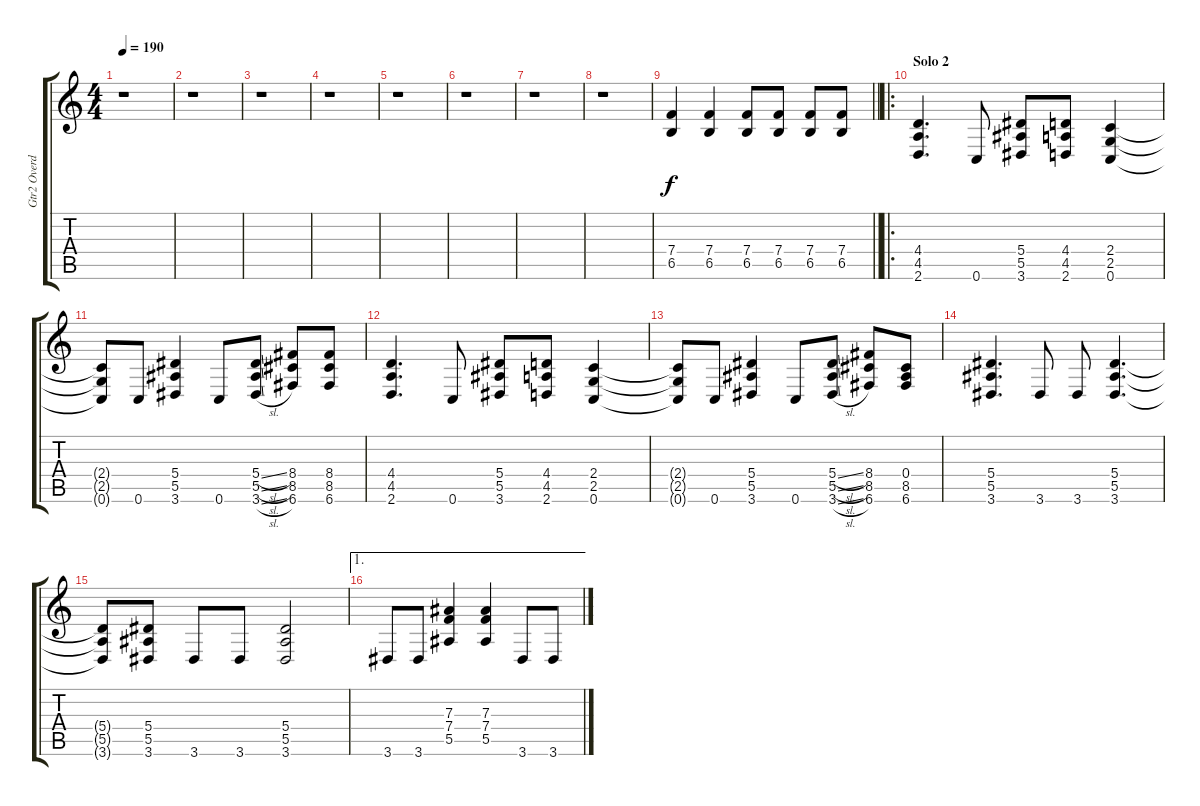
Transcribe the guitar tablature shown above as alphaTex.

\track ("Gtr2 Overdub" "Gtr2 Overd") {instrument distortionguitar}
\staff {score tabs}
\tuning (C4 G3 Eb3 Bb2 F2 C2) {hide}
\ts (4 4)
\tempo 190
\clef g2
\ks c
r.1{dy f} |
r.1 |
r.1 |
r.1 |
r.1 |
r.1 |
r.1 |
r.1 |
\barLineRight lightlight
(7.4 6.5).4 (7.4 6.5).4 (7.4 6.5).8 (7.4 6.5).8 (7.4 6.5).8 (7.4 6.5).8 |
\ro
\section ("" "Solo 2")
(4.4 4.5 2.6).4{d} 0.6.8 (5.4 5.5 3.6).8 (4.4 4.5 2.6).8 (2.4 2.5 0.6).4 |
(2.4{t} 2.5{t} 0.6{t}).8 0.6.8 (5.4 5.5 3.6).4 0.6.8 (5.4{sl} 5.5{sl} 3.6{sl}).8 (8.4 8.5 6.6).8 (8.4 8.5 6.6).8 |
(4.4 4.5 2.6).4{d} 0.6.8 (5.4 5.5 3.6).8 (4.4 4.5 2.6).8 (2.4 2.5 0.6).4 |
(2.4{t} 2.5{t} 0.6{t}).8 0.6.8 (5.4 5.5 3.6).4 0.6.8 (5.4{sl} 5.5{sl} 3.6{sl}).8 (8.4 8.5 6.6).8 (0.4 8.5 6.6).8 |
(5.4 5.5 3.6).4{d} 3.6.8 3.6.8 (5.4 5.5 3.6).4{d} |
(5.4{t} 5.5{t} 3.6{t}).8 (5.4 5.5 3.6).8 3.6.8 3.6.8 (5.4 5.5 3.6).2 |
\ae 1
3.6.8 3.6.8 (7.3 7.4 5.5).4 (7.3 7.4 5.5).4 3.6.8 3.6.8
